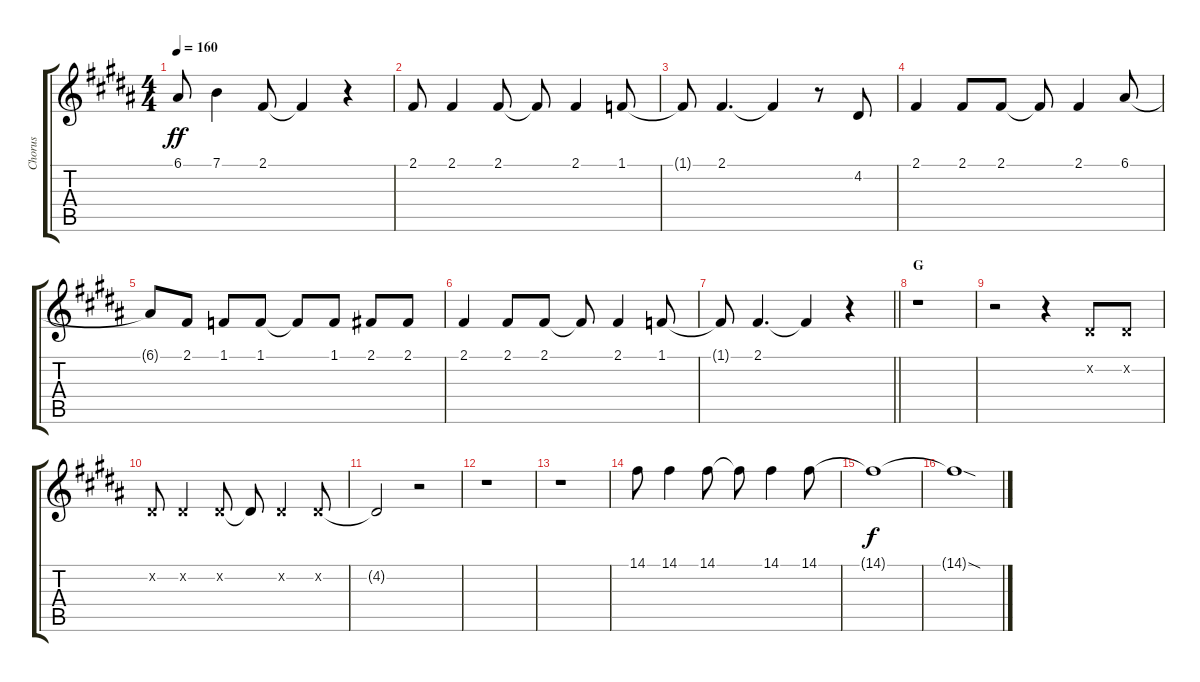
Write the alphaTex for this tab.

\track ("Chorus" "Chorus") {instrument voiceoohs}
\staff {score tabs}
\tuning (E4 B3 G3 D3 A2 E2) {hide}
\ts (4 4)
\tempo 160
\clef g2
\ks b
6.1.8{dy ff} 7.1.4 2.1.8 2.1{t}.4 r.4 |
2.1.8 2.1.4 2.1.8 2.1{t}.8 2.1.4 1.1.8 |
1.1{t}.8 2.1.4{d} 2.1{t}.4 r.8 4.2.8 |
2.1.4 2.1.8 2.1.8 2.1{t}.8 2.1.4 6.1.8 |
6.1{t}.8 2.1.8 1.1.8 1.1.8 1.1{t}.8 1.1.8 2.1.8 2.1.8 |
2.1.4 2.1.8 2.1.8 2.1{t}.8 2.1.4 1.1.8 |
\barLineRight lightlight
1.1{t}.8 2.1.4{d} 2.1{t}.4 r.4 |
\section ("" "G")
r.1 |
r.2 r.4 4.2{x}.8 4.2{x}.8 |
4.2{x}.8 4.2{x}.4 4.2{x}.8 4.2{t}.8 4.2{x}.4 4.2{x}.8 |
4.2{t}.2 r.2 |
r.1 |
r.1 |
14.1.8 14.1.4 14.1.8 14.1{t}.8 14.1.4 14.1.8 |
14.1{t}.1{dy f} |
14.1{sod t}.1
